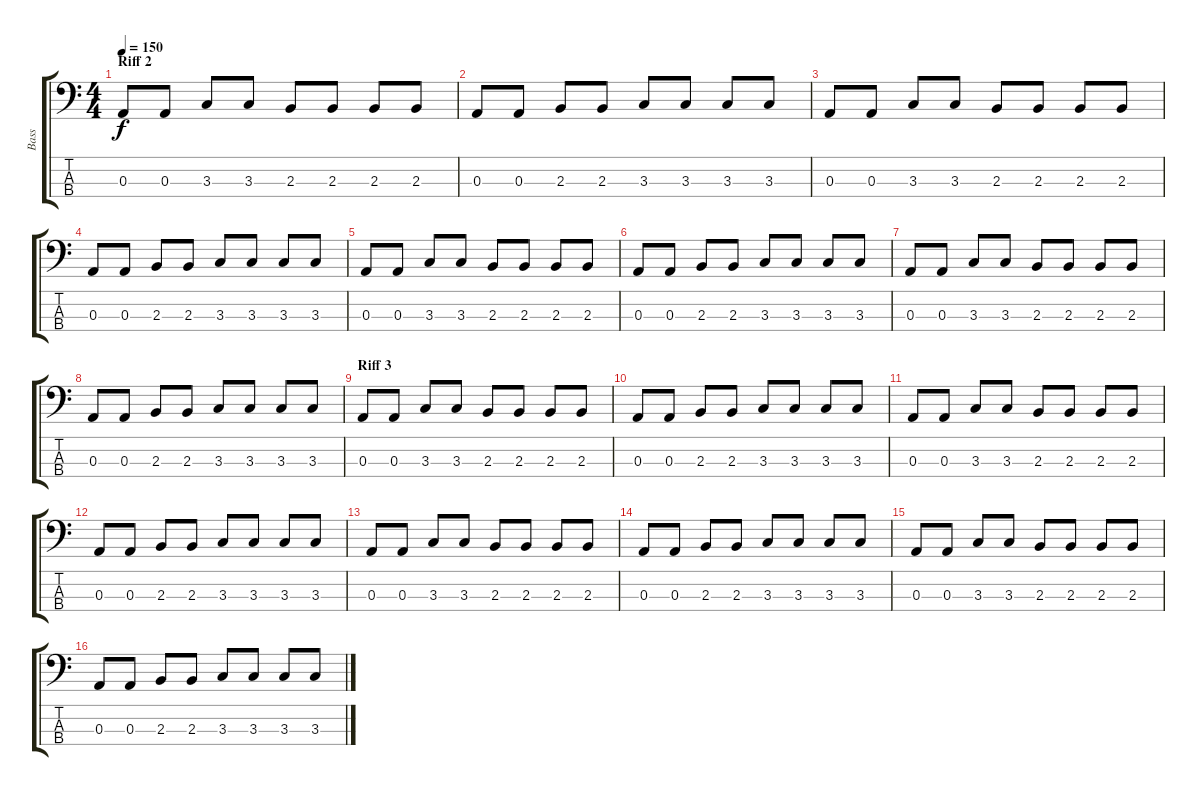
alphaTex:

\track ("Bass" "Bass") {instrument electricbassfinger}
\staff {score tabs}
\tuning (G2 D2 A1 E1) {hide}
\ts (4 4)
\section ("" "Riff 2")
\tempo 150
\clef f4
\ks c
0.3.8{dy f} 0.3.8 3.3.8 3.3.8 2.3.8 2.3.8 2.3.8 2.3.8 |
0.3.8 0.3.8 2.3.8 2.3.8 3.3.8 3.3.8 3.3.8 3.3.8 |
0.3.8 0.3.8 3.3.8 3.3.8 2.3.8 2.3.8 2.3.8 2.3.8 |
0.3.8 0.3.8 2.3.8 2.3.8 3.3.8 3.3.8 3.3.8 3.3.8 |
0.3.8 0.3.8 3.3.8 3.3.8 2.3.8 2.3.8 2.3.8 2.3.8 |
0.3.8 0.3.8 2.3.8 2.3.8 3.3.8 3.3.8 3.3.8 3.3.8 |
0.3.8 0.3.8 3.3.8 3.3.8 2.3.8 2.3.8 2.3.8 2.3.8 |
0.3.8 0.3.8 2.3.8 2.3.8 3.3.8 3.3.8 3.3.8 3.3.8 |
\section ("" "Riff 3")
0.3.8 0.3.8 3.3.8 3.3.8 2.3.8 2.3.8 2.3.8 2.3.8 |
0.3.8 0.3.8 2.3.8 2.3.8 3.3.8 3.3.8 3.3.8 3.3.8 |
0.3.8 0.3.8 3.3.8 3.3.8 2.3.8 2.3.8 2.3.8 2.3.8 |
0.3.8 0.3.8 2.3.8 2.3.8 3.3.8 3.3.8 3.3.8 3.3.8 |
0.3.8 0.3.8 3.3.8 3.3.8 2.3.8 2.3.8 2.3.8 2.3.8 |
0.3.8 0.3.8 2.3.8 2.3.8 3.3.8 3.3.8 3.3.8 3.3.8 |
0.3.8 0.3.8 3.3.8 3.3.8 2.3.8 2.3.8 2.3.8 2.3.8 |
0.3.8 0.3.8 2.3.8 2.3.8 3.3.8 3.3.8 3.3.8 3.3.8
